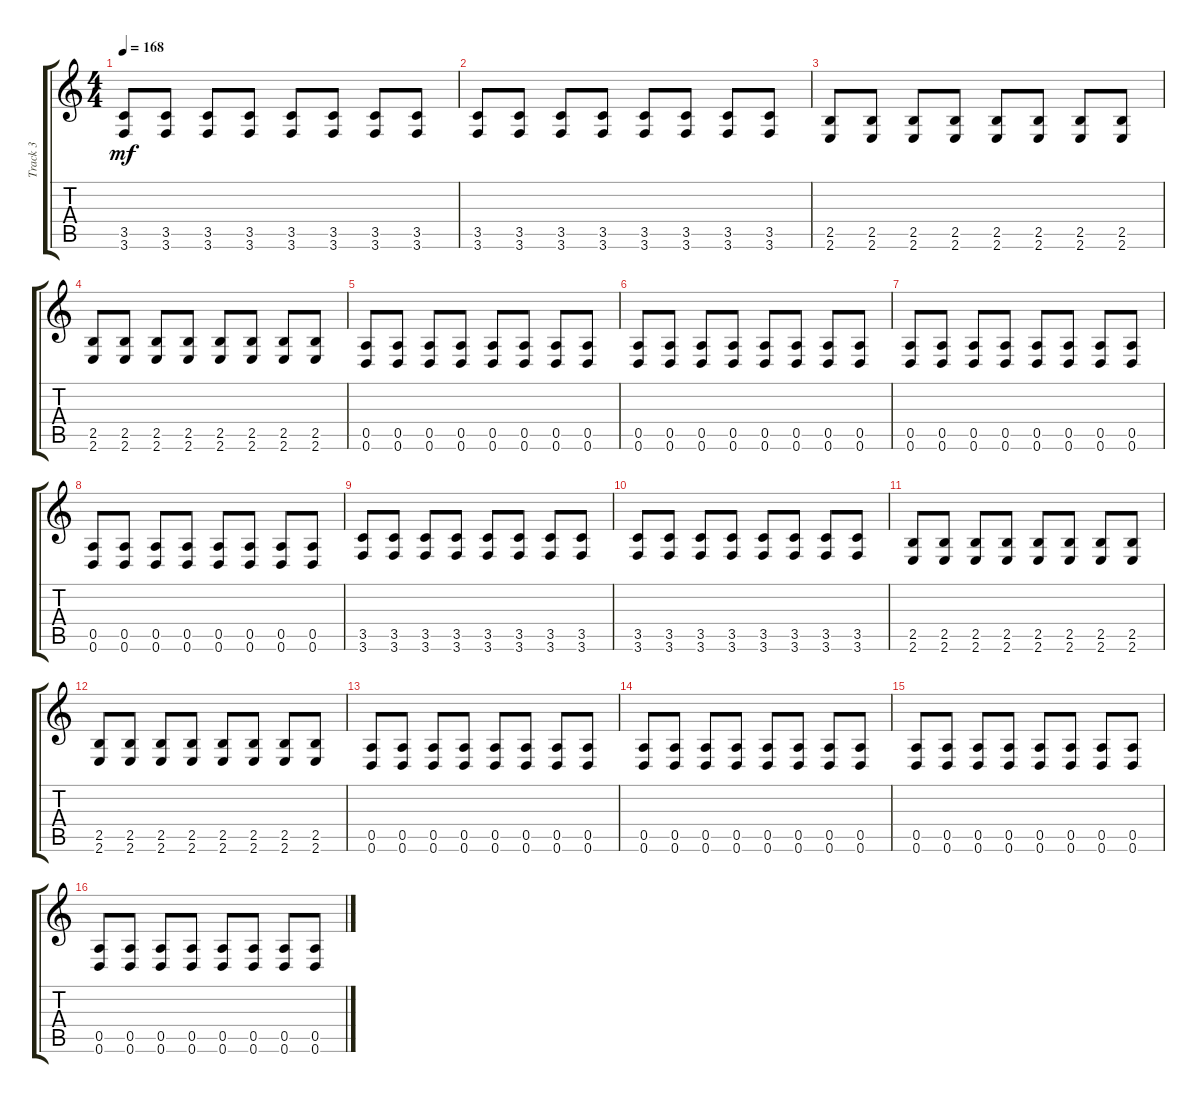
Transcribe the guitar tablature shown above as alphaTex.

\track ("Track 3" "Track 3") {instrument overdrivenguitar}
\staff {score tabs}
\tuning (E4 B3 G3 D3 A2 D2) {hide}
\ts (4 4)
\tempo 168
\clef g2
\ks c
(3.5 3.6).8{dy mf} (3.5 3.6).8 (3.5 3.6).8 (3.5 3.6).8 (3.5 3.6).8 (3.5 3.6).8 (3.5 3.6).8 (3.5 3.6).8 |
(3.5 3.6).8 (3.5 3.6).8 (3.5 3.6).8 (3.5 3.6).8 (3.5 3.6).8 (3.5 3.6).8 (3.5 3.6).8 (3.5 3.6).8 |
(2.5 2.6).8 (2.5 2.6).8 (2.5 2.6).8 (2.5 2.6).8 (2.5 2.6).8 (2.5 2.6).8 (2.5 2.6).8 (2.5 2.6).8 |
(2.5 2.6).8 (2.5 2.6).8 (2.5 2.6).8 (2.5 2.6).8 (2.5 2.6).8 (2.5 2.6).8 (2.5 2.6).8 (2.5 2.6).8 |
(0.5 0.6).8 (0.5 0.6).8 (0.5 0.6).8 (0.5 0.6).8 (0.5 0.6).8 (0.5 0.6).8 (0.5 0.6).8 (0.5 0.6).8 |
(0.5 0.6).8 (0.5 0.6).8 (0.5 0.6).8 (0.5 0.6).8 (0.5 0.6).8 (0.5 0.6).8 (0.5 0.6).8 (0.5 0.6).8 |
(0.5 0.6).8 (0.5 0.6).8 (0.5 0.6).8 (0.5 0.6).8 (0.5 0.6).8 (0.5 0.6).8 (0.5 0.6).8 (0.5 0.6).8 |
(0.5 0.6).8 (0.5 0.6).8 (0.5 0.6).8 (0.5 0.6).8 (0.5 0.6).8 (0.5 0.6).8 (0.5 0.6).8 (0.5 0.6).8 |
(3.5 3.6).8 (3.5 3.6).8 (3.5 3.6).8 (3.5 3.6).8 (3.5 3.6).8 (3.5 3.6).8 (3.5 3.6).8 (3.5 3.6).8 |
(3.5 3.6).8 (3.5 3.6).8 (3.5 3.6).8 (3.5 3.6).8 (3.5 3.6).8 (3.5 3.6).8 (3.5 3.6).8 (3.5 3.6).8 |
(2.5 2.6).8 (2.5 2.6).8 (2.5 2.6).8 (2.5 2.6).8 (2.5 2.6).8 (2.5 2.6).8 (2.5 2.6).8 (2.5 2.6).8 |
(2.5 2.6).8 (2.5 2.6).8 (2.5 2.6).8 (2.5 2.6).8 (2.5 2.6).8 (2.5 2.6).8 (2.5 2.6).8 (2.5 2.6).8 |
(0.5 0.6).8 (0.5 0.6).8 (0.5 0.6).8 (0.5 0.6).8 (0.5 0.6).8 (0.5 0.6).8 (0.5 0.6).8 (0.5 0.6).8 |
(0.5 0.6).8 (0.5 0.6).8 (0.5 0.6).8 (0.5 0.6).8 (0.5 0.6).8 (0.5 0.6).8 (0.5 0.6).8 (0.5 0.6).8 |
(0.5 0.6).8 (0.5 0.6).8 (0.5 0.6).8 (0.5 0.6).8 (0.5 0.6).8 (0.5 0.6).8 (0.5 0.6).8 (0.5 0.6).8 |
(0.5 0.6).8 (0.5 0.6).8 (0.5 0.6).8 (0.5 0.6).8 (0.5 0.6).8 (0.5 0.6).8 (0.5 0.6).8 (0.5 0.6).8
